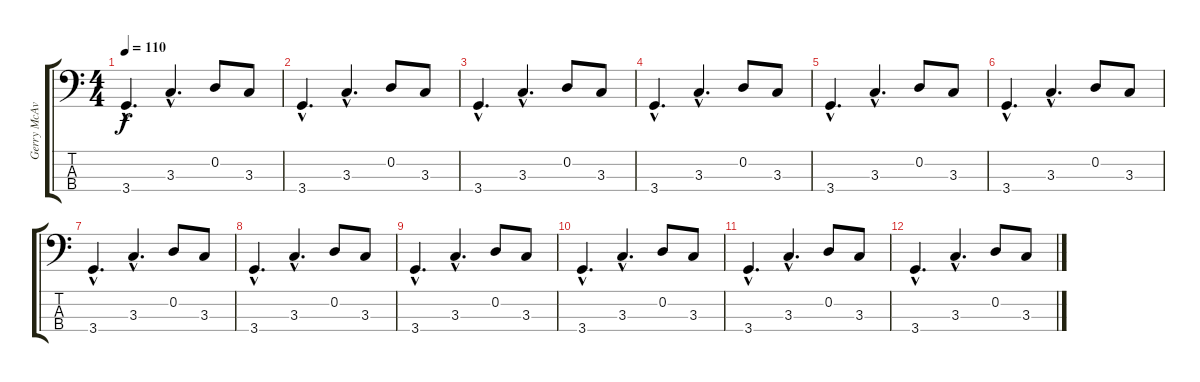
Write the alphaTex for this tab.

\track ("Gerry McAvoy" "Gerry McAv") {instrument electricbassfinger}
\staff {score tabs}
\tuning (G2 D2 A1 E1) {hide}
\ts (4 4)
\tempo 110
\clef f4
\ks c
3.4{hac}.4{d dy f} 3.3{hac}.4{d} 0.2.8 3.3.8 |
3.4{hac}.4{d} 3.3{hac}.4{d} 0.2.8 3.3.8 |
3.4{hac}.4{d} 3.3{hac}.4{d} 0.2.8 3.3.8 |
3.4{hac}.4{d} 3.3{hac}.4{d} 0.2.8 3.3.8 |
3.4{hac}.4{d} 3.3{hac}.4{d} 0.2.8 3.3.8 |
3.4{hac}.4{d} 3.3{hac}.4{d} 0.2.8 3.3.8 |
3.4{hac}.4{d} 3.3{hac}.4{d} 0.2.8 3.3.8 |
3.4{hac}.4{d} 3.3{hac}.4{d} 0.2.8 3.3.8 |
3.4{hac}.4{d} 3.3{hac}.4{d} 0.2.8 3.3.8 |
3.4{hac}.4{d} 3.3{hac}.4{d} 0.2.8 3.3.8 |
3.4{hac}.4{d} 3.3{hac}.4{d} 0.2.8 3.3.8 |
3.4{hac}.4{d} 3.3{hac}.4{d} 0.2.8 3.3.8
